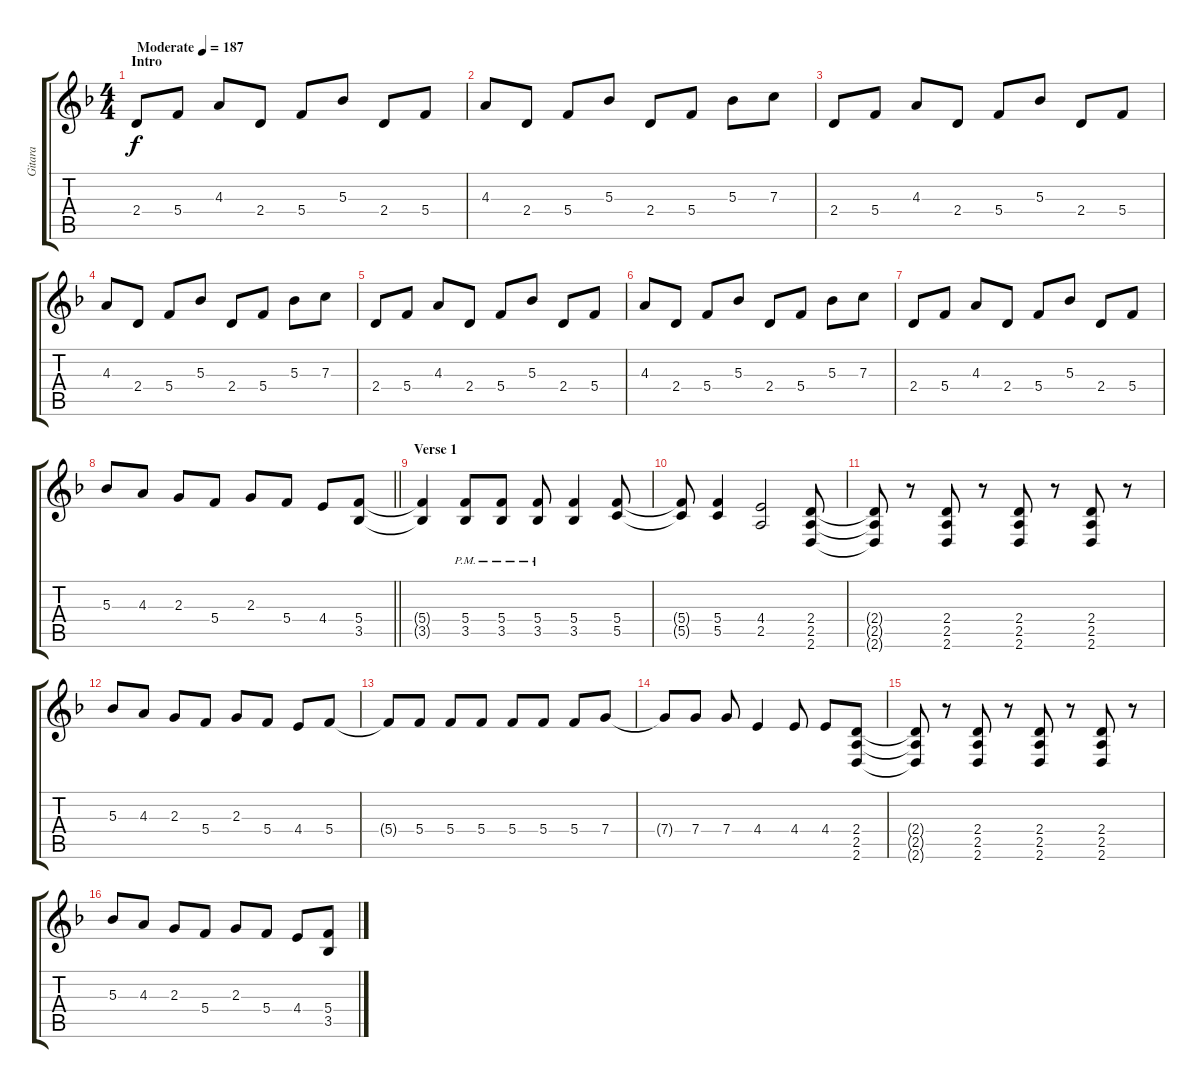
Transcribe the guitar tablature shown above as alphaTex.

\track ("Gitara" "Gitara") {instrument distortionguitar}
\staff {score tabs}
\tuning (D4 A3 F3 C3 G2 C2) {hide}
\ts (4 4)
\section ("" "Intro")
\tempo (187 "Moderate")
\clef g2
\ks dminor
2.4.8{dy f instrument distortionguitar} 5.4.8 4.3.8 2.4.8 5.4.8 5.3.8 2.4.8 5.4.8 |
4.3.8 2.4.8 5.4.8 5.3.8 2.4.8 5.4.8 5.3.8 7.3.8 |
2.4.8 5.4.8 4.3.8 2.4.8 5.4.8 5.3.8 2.4.8 5.4.8 |
4.3.8 2.4.8 5.4.8 5.3.8 2.4.8 5.4.8 5.3.8 7.3.8 |
2.4.8 5.4.8 4.3.8 2.4.8 5.4.8 5.3.8 2.4.8 5.4.8 |
4.3.8 2.4.8 5.4.8 5.3.8 2.4.8 5.4.8 5.3.8 7.3.8 |
2.4.8 5.4.8 4.3.8 2.4.8 5.4.8 5.3.8 2.4.8 5.4.8 |
\barLineRight lightlight
5.3.8 4.3.8 2.3.8 5.4.8 2.3.8 5.4.8 4.4.8 (5.4 3.5).8 |
\section ("" "Verse 1")
(5.4{t} 3.5{t}).4 (5.4{pm} 3.5{pm}).8 (5.4{pm} 3.5{pm}).8 (5.4{pm} 3.5{pm}).8 (5.4 3.5).4 (5.4 5.5).8 |
(5.4{t} 5.5{t}).8 (5.4 5.5).4 (4.4 2.5).2 (2.4 2.5 2.6).8 |
(2.4{t} 2.5{t} 2.6{t}).8 r.8 (2.4 2.5 2.6).8 r.8 (2.4 2.5 2.6).8 r.8 (2.4 2.5 2.6).8 r.8 |
5.3.8 4.3.8 2.3.8 5.4.8 2.3.8 5.4.8 4.4.8 5.4.8 |
5.4{t}.8 5.4.8 5.4.8 5.4.8 5.4.8 5.4.8 5.4.8 7.4.8 |
7.4{t}.8 7.4.8 7.4.8 4.4.4 4.4.8 4.4.8 (2.4 2.5 2.6).8 |
(2.4{t} 2.5{t} 2.6{t}).8 r.8 (2.4 2.5 2.6).8 r.8 (2.4 2.5 2.6).8 r.8 (2.4 2.5 2.6).8 r.8 |
5.3.8 4.3.8 2.3.8 5.4.8 2.3.8 5.4.8 4.4.8 (5.4 3.5).8
